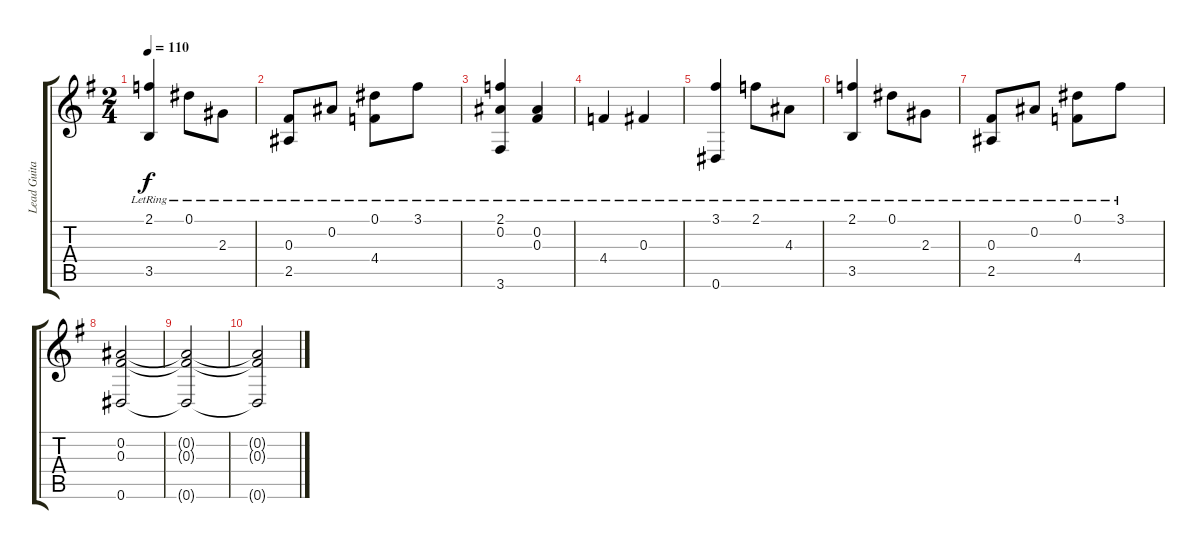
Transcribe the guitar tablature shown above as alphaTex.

\track ("Lead Guitar Riff" "Lead Guita") {instrument acousticguitarnylon}
\staff {score tabs}
\tuning (Eb4 Bb3 Gb3 Db3 Ab2 Eb2) {hide}
\ts (2 4)
\tempo 110
\clef g2
\ks g
(2.1{lr} 3.5{lr}).4{dy f} 0.1{lr}.8 2.3{lr}.8 |
(0.3{lr} 2.5{lr}).8 0.2{lr}.8 (0.1{lr} 4.4).8 3.1{lr}.8 |
(2.1{lr} 0.2{lr} 3.6{lr}).4 (0.2{lr} 0.3{lr}).4 |
4.4{lr}.4 0.3{lr}.4 |
(3.1{lr} 0.6{lr}).4 2.1{lr}.8 4.3{lr}.8 |
(2.1{lr} 3.5{lr}).4 0.1{lr}.8 2.3{lr}.8 |
(0.3{lr} 2.5{lr}).8 0.2{lr}.8 (0.1{lr} 4.4{lr}).8 3.1{lr}.8 |
(0.2 0.3 0.6).2 |
(0.2{t} 0.3{t} 0.6{t}).2 |
(0.2{t} 0.3{t} 0.6{t}).2
